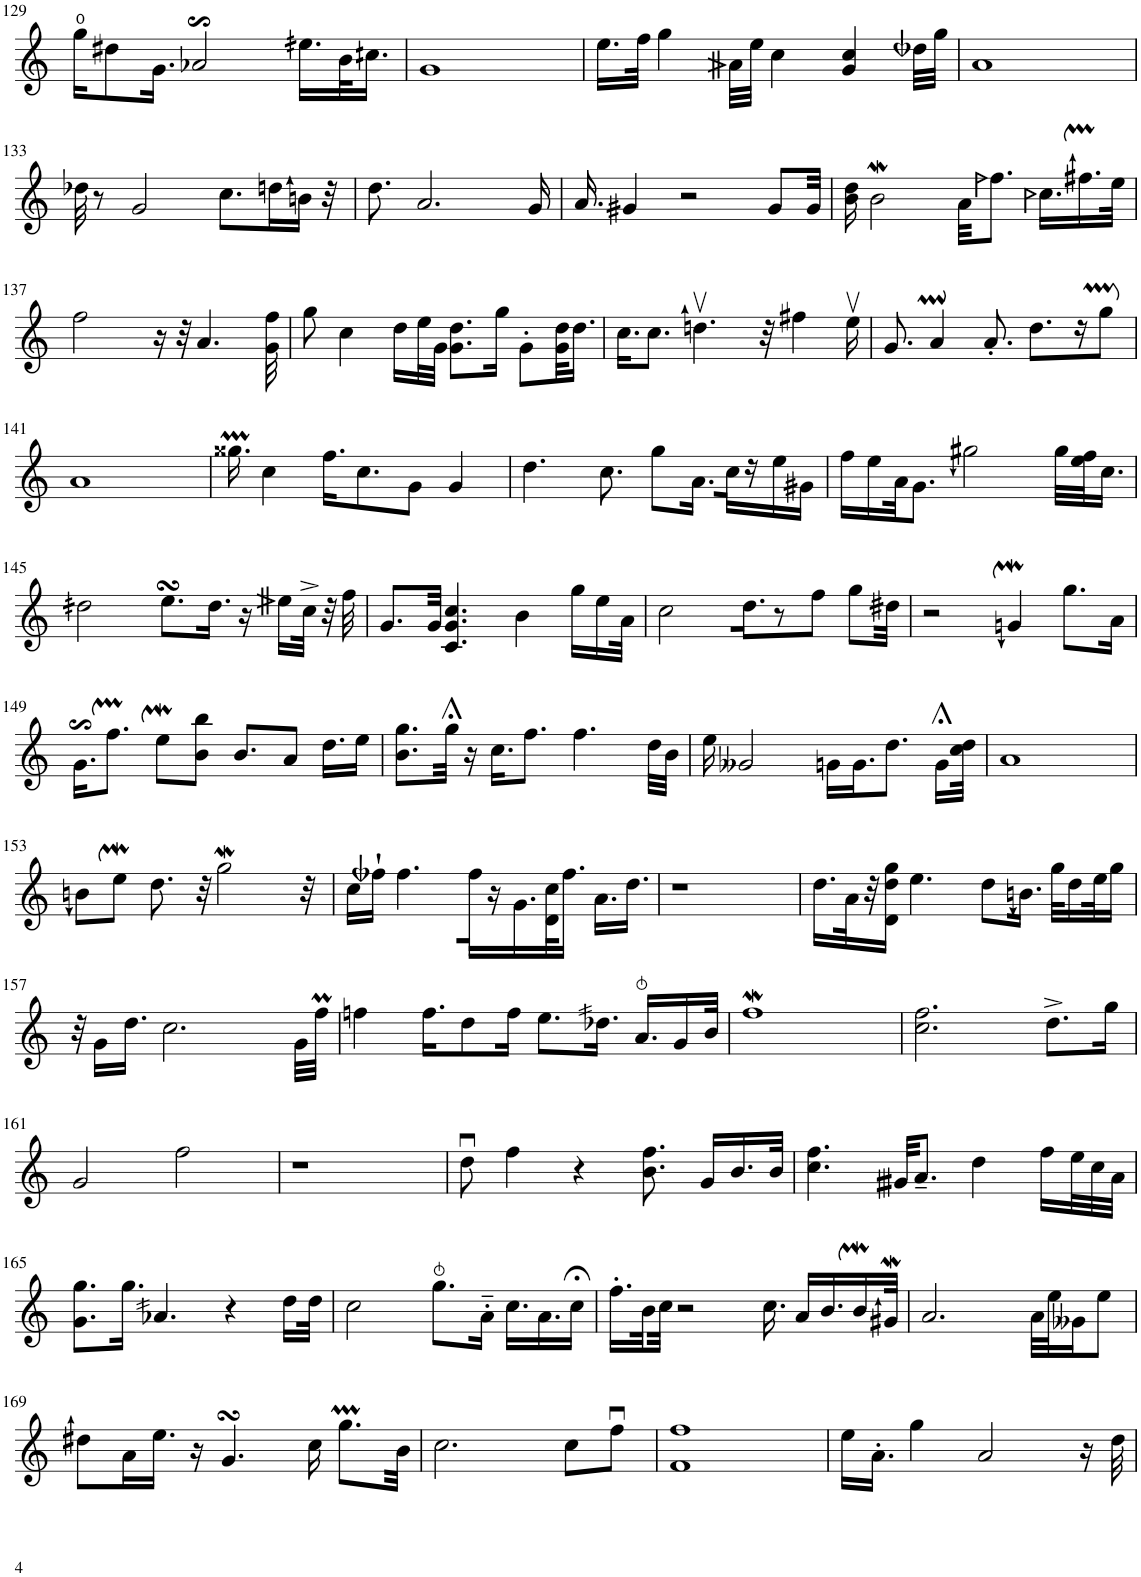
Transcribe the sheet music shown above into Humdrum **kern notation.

**kern
*part1
*staff1
*I"Piano
*I'Pno
!!LO:PB:g=z
*clefG2
*k[]
*M4/4
=129
16gg\KL
8dd#X\
16.g\Jk
2a-Xs$Ss/
16.een\LL
32b\K
16.ccn\JJ
=130
1g
=131
16.ee\LL
32ff\JJk
4gg\
32an\LLL
32ee\JJJ
4cc\
4g/ 4cc/
32ddn\LLL
32gg\JJJ
=132
1a
!!LO:LB:g=z
=133
32dd-X\
8r
2g/
8.cc\L
16ddn\L
16bn\JJ
32r
=134
8.dd\
2.a/
16g/
=135
16.a/
4gn/
2r
8g/L
32g/Jkk
=136
16b\ 16dd\
2bW\
32a\KKL
8.ffn\J
16.ccn\LL
16.ffnM\
32ee\JJk
!!LO:LB:g=z
=137
2ff\
16r
32r
4.a/
32g\ 32ff\
=138
8gg\
4cc\
16dd\LL
32ee\L
32g\JJJ
8.g\ 8.dd\L
16gg\Jk
8g'\L
32g\ 32dd\KL
16.dd\JJ
=139
16.cc\KL
8.cc\J
4.ddnv\
32r
4ff#X\
16eev\
=140
8.g/
4aM/
8.a'/
8.dd\L
16r
8ggM\J
!!LO:LB:g=z
=141
1a
=142
16.gg##Xt\
4cc\
16.ff\KL
8.cc\
8g\J
4g/
=143
4.dd\
8.cc\
8gg\L
16.a\Jk
32cc\KLL
16r
16ee\
16gn\JJ
=144
16ff\LL
16ee\
32a\JK
8.g\J
2ggn\
32gg\LLL
32ee\ 32ff\J
16.cc\JJ
!!LO:LB:g=z
=145
2ddn\
8.eesSsS\L
16.dd\Jk
16r
16een\LL
32cc^\JJk
32r
32ff\
=146
8.g/L
32g/Jkk
4.c/ 4.g/ 4.cc/
4b\
16gg\LL
16ee\
32a\JJk
=147
2cc\
16.dd\KL
8r
8ff\J
8gg\L
32ddn\Jkk
=148
2r
4gnW/
8.gg\L
16a\Jk
!!LO:LB:g=z
=149
16.gs$SS\KL
8.ffM\J
8eeW\L
8b\ 8bb\J
8.b/L
8a/J
16.dd\LL
16ee\JJ
=150
8.b\ 8.gg\L
32gg;<\Jkk
16r
16.cc\KL
8.ff\J
4.ff\
32dd\LLL
32b\JJJ
=151
16ee\
2g--X/
16gn\LL
16.g\J
8.dd\J
16g;<\LL
32cc\ 32dd\JJk
=152
1a
!!LO:LB:g=z
=153
8bn\L
8eeW\J
8.dd\
32r
2ggW\
32r
=154
16cc\LL
16ffn`\JJ
4.ff\
32ff\KLL
16r
16.g\
32d\ 32cc\K
16.ff\JJ
16.a\LL
16.dd\JJ
=155
1r
=156
16.dd\LL
32a\L
32r
16d\ 16dd\ 16gg\JJ
4.ee\
8dd\L
16.bn\Jk
32gg\KLL
16dd\
32ee\K
16gg\JJ
!!LO:LB:g=z
=157
32r
16g\LL
16.dd\JJ
2.cc\
32g\LLL
32ffM\JJJ
=158
4ffn\
16.ff\KL
8dd\
16ff\Jk
8.ee\L
16.ddn\Jk
16.a/LL
16g/
32b/JJk
=159
1ffw
=160
2.cc\ 2.ff\
8.dd^\L
16gg\Jk
!!LO:LB:g=z
=161
2g/
2ff\
=162
1r
=163
8ddu\
4ff\
4r
8.b\ 8.ff\
16g/LL
16.b/
32b/JJk
=164
4.cc\ 4.ff\
32gn/KKL
8.a~/J
4dd\
16ff\LL
32ee\L
32cc\
32a\JJJ
!!LO:LB:g=z
=165
8.g\ 8.gg\L
16.gg\Jk
4.an/
4r
16dd\LL
32dd\JJk
=166
2cc\
8.gg\L
16a'~\Jk
16.cc\LL
16.a\
16cc;<\JJ
=167
16.ff'\LL
32b\L
32cc\JJJ
2r
16.cc\
16a/LL
16.b/
16bW/
32gnW/JJk
=168
2.a/
32a\LLL
32ee\J
16g--X\J
8ee\J
!!LO:LB:g=z
=169
8ddn\L
16a\L
16.ee\JJ
16r
4.gsSSS/
16cc\
8.ggM\L
32b\Jkk
=170
2.cc\
8cc\L
8ffu\J
=171
1f 1ff
=172
16ee\LL
16.a'\JJ
4gg\
2a/
16r
32dd\
=
*-
